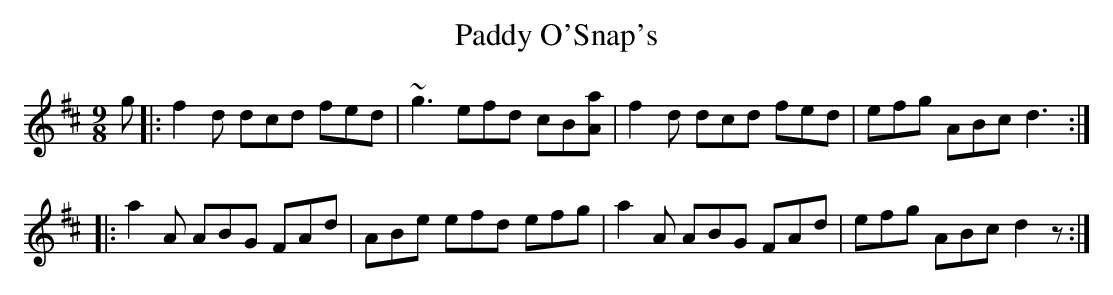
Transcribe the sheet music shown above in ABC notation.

X:1
T: Paddy O'Snap's
M: 9/8
L: 1/8
K: Dmaj
g|:f2d dcd fed|~g3 efd cB[Aa]|f2d dcd fed|efg ABc d3:|
|:a2A ABG FAd|ABe efd efg|a2A ABG FAd|efg ABc d2z:|
